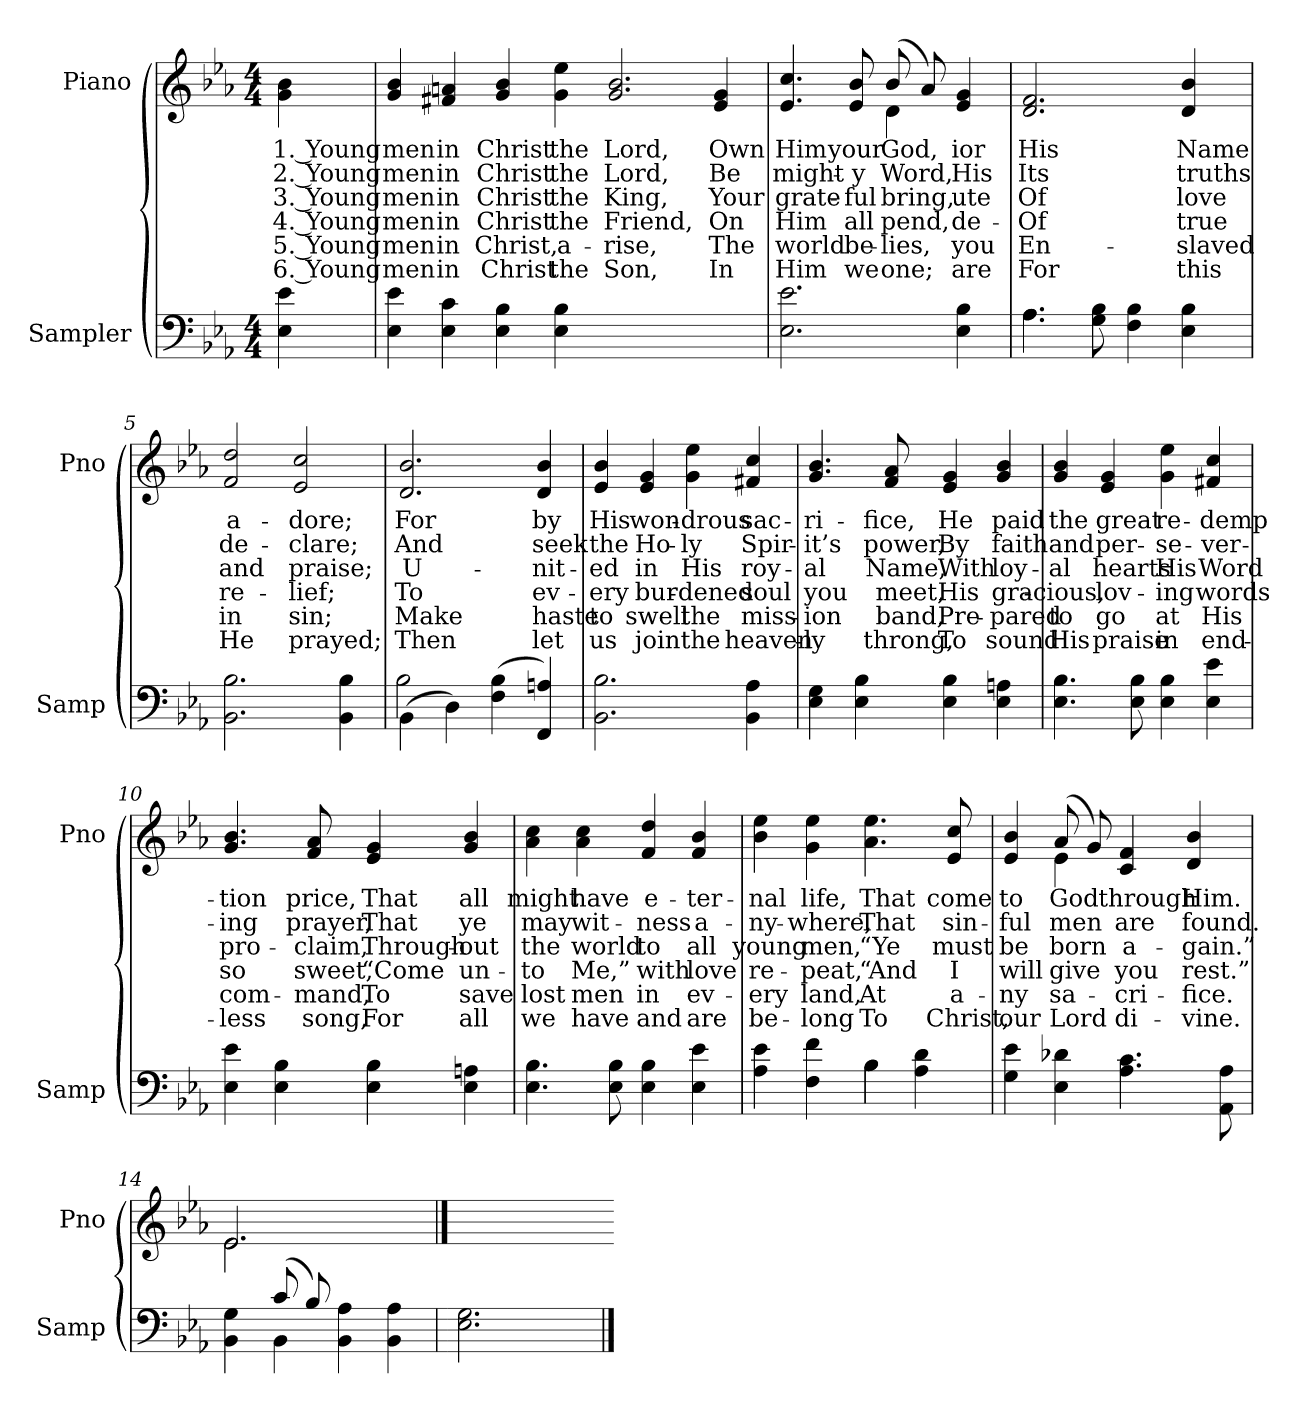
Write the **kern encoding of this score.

**kern	**kern	**text	**text	**text	**text	**text	**text
*part2	*part1	*part1	*part1	*part1	*part1	*part1	*part1
*staff2	*staff1	*staff1	*staff1	*staff1	*staff1	*staff1	*staff1
*I"Sampler	*I"Piano	*	*	*	*	*	*
*I'Samp	*I'Pno	*	*	*	*	*	*
*clefF4	*clefG2	*	*	*	*	*	*
*k[b-e-a-]	*k[b-e-a-]	*	*	*	*	*	*
*E-:	*E-:	*	*	*	*	*	*
*M4/4	*M4/4	*	*	*	*	*	*
=1	=1	=1	=1	=1	=1	=1	=1
4E- 4e-	4g\ 4b-\	1. Young	2. Young	3. Young	4. Young	5. Young	6. Young
=2	=2	=2	=2	=2	=2	=2	=2
4E- 4e-	4g 4b-	men	men	men	men	men	men
4E- 4c	4f#X 4an	in	in	in	in	in	in
4E- 4B-	4g 4b-	Christ	Christ	Christ	Christ	Christ,	Christ
4E- 4B-	4g 4ee-	the	the	the	the	a-	the
1ryy	2.g 2.b-	Lord,	Lord,	King,	Friend,	-rise,	Son,
.	4e- 4g	Own	Be	Your	On	The	In
=3	=3	=3	=3	=3	=3	=3	=3
*	*^	*	*	*	*	*	*
2.E- 2.e-	4.e- 4.cc	2ryy	Him	might-	grate-	Him	world	Him
.	8e- 8b-	.	your	-y	-ful	all	be-	we
.	(8b-/	4d	God,	Word,	bring,	-pend,	lies,	one;
.	8a-/)	.	.	.	.	.	.	.
4E- 4B-	4e- 4g	4ryy	-ior	His	-ute	de-	you	are
*	*v	*v	*	*	*	*	*	*
=4	=4	=4	=4	=4	=4	=4	=4
*^	*	*	*	*	*	*	*
4.A-\	4.A-	2.d 2.f	His	Its	Of	Of	En-	For
8G 8B-	2ryy	.	.	.	.	.	.	.
4F 4B-	.	.	.	.	.	.	.	.
4E- 4B-	.	4d 4b-	Name	truths	love	true	-slaved	this
.	8ryy	.	.	.	.	.	.	.
*v	*v	*	*	*	*	*	*	*
=5	=5	=5	=5	=5	=5	=5	=5
2.BB- 2.B-	2f 2dd	a-	de-	and	re-	in	He
.	2e- 2cc	-dore;	-clare;	praise;	-lief;	sin;	prayed;
4BB- 4B-	.	.	.	.	.	.	.
=6	=6	=6	=6	=6	=6	=6	=6
*^	*	*	*	*	*	*	*
(4BB-\	2B-	2.d 2.b-	For	And	U-	To	Make	Then
4D\)	.	.	.	.	.	.	.	.
(4F 4B-	2ryy	.	.	.	.	.	.	.
4FF 4An)	.	4d 4b-	by	seek	-nit-	ev-	haste	let
*v	*v	*	*	*	*	*	*	*
=7	=7	=7	=7	=7	=7	=7	=7
2.BB- 2.B-	4e- 4b-	His	the	-ed	-ery	to	us
.	4e- 4g	won-	Ho-	in	bur-	swell	join
.	4g 4ee-	-drous	-ly	His	-dened	the	the
4BB- 4A-	4f#X 4cc	sac-	Spir-	roy-	soul	miss-	heaven-
=8	=8	=8	=8	=8	=8	=8	=8
4E- 4G	4.g 4.b-	-ri-	-it’s	-al	you	-ion	-ly
4E- 4B-	.	.	.	.	.	.	.
.	8f 8a-	-fice,	power,	Name,	meet,	band,	throng,
4E- 4B-	4e- 4g	He	By	With	His	Pre-	To
4E- 4An	4g 4b-	paid	faith	loy-	gra-	-pared	sound
=9	=9	=9	=9	=9	=9	=9	=9
4.E- 4.B-	4g 4b-	the	and	-al	-cious,	to	His
.	4e- 4g	great	per-	hearts	lov-	go	praise
8E- 8B-	.	.	.	.	.	.	.
4E- 4B-	4g 4ee-	re-	-se-	His	-ing	at	in
4E- 4e-	4f#X 4cc	-demp-	-ver-	Word	words	His	end-
=10	=10	=10	=10	=10	=10	=10	=10
4E- 4e-	4.g 4.b-	-tion	-ing	pro-	so	com-	-less
4E- 4B-	.	.	.	.	.	.	.
.	8f 8a-	price,	prayer,	-claim,	sweet,	-mand,	song,
4E- 4B-	4e- 4g	That	That	Through-	“Come	To	For
4E- 4An	4g 4b-	all	ye	-out	un-	save	all
=11	=11	=11	=11	=11	=11	=11	=11
4.E- 4.B-	4a- 4cc	might	may	the	-to	lost	we
.	4a- 4cc	have	wit-	world	Me,”	men	have
8E- 8B-	.	.	.	.	.	.	.
4E- 4B-	4f 4dd	e-	-ness	to	with	in	and
4E- 4e-	4f 4b-	-ter-	a-	all	love	ev-	are
=12	=12	=12	=12	=12	=12	=12	=12
*^	*	*	*	*	*	*	*
4A- 4e-	2ryy	4b- 4ee-	-nal	-ny-	young	re-	-ery	be-
4F 4f	.	4g 4ee-	life,	-where,	men,	-peat,	land,	-long
4B-\	4B-	4.a- 4.ee-	That	That	“Ye	“And	At	To
4A- 4d	4ryy	.	.	.	.	.	.	.
.	.	8e- 8cc	come	sin-	must	I	a-	Christ,
*v	*v	*	*	*	*	*	*	*
=13	=13	=13	=13	=13	=13	=13	=13
*	*^	*	*	*	*	*	*
4G 4e-	4e- 4b-	4ryy	to	-ful	be	will	-ny	our
4E- 4d-X	(8a-/	4e-	God	men	born	give	sa-	Lord
.	8g/)	.	.	.	.	.	.	.
4.A- 4.c	4c 4f	2ryy	through	are	a-	you	-cri-	di-
.	4d 4b-	.	Him.	found.	-gain.”	rest.”	-fice.	-vine.
8AA- 8A-	.	.	.	.	.	.	.	.
=14	=14	=14	=14	=14	=14	=14	=14	=14
*^	*	*	*	*	*	*	*	*
4BB- 4G	4ryy	2.e-/	2.e-	.	.	.	.	.	.
(8c/	4BB-	.	.	.	.	.	.	.	.
8B-/)	.	.	.	.	.	.	.	.	.
4BB- 4A-	2ryy	.	.	.	.	.	.	.	.
4BB- 4A-	.	4ryy	4ryy	.	.	.	.	.	.
*v	*v	*	*	*	*	*	*	*	*
*	*v	*v	*	*	*	*	*	*
=	==	==	==	==	==	==	==
2.E- 2.G	1ryy	.	.	.	.	.	.
4ryy	.	.	.	.	.	.	.
==	=	=	=	=	=	=	=
*-	*-	*-	*-	*-	*-	*-	*-
